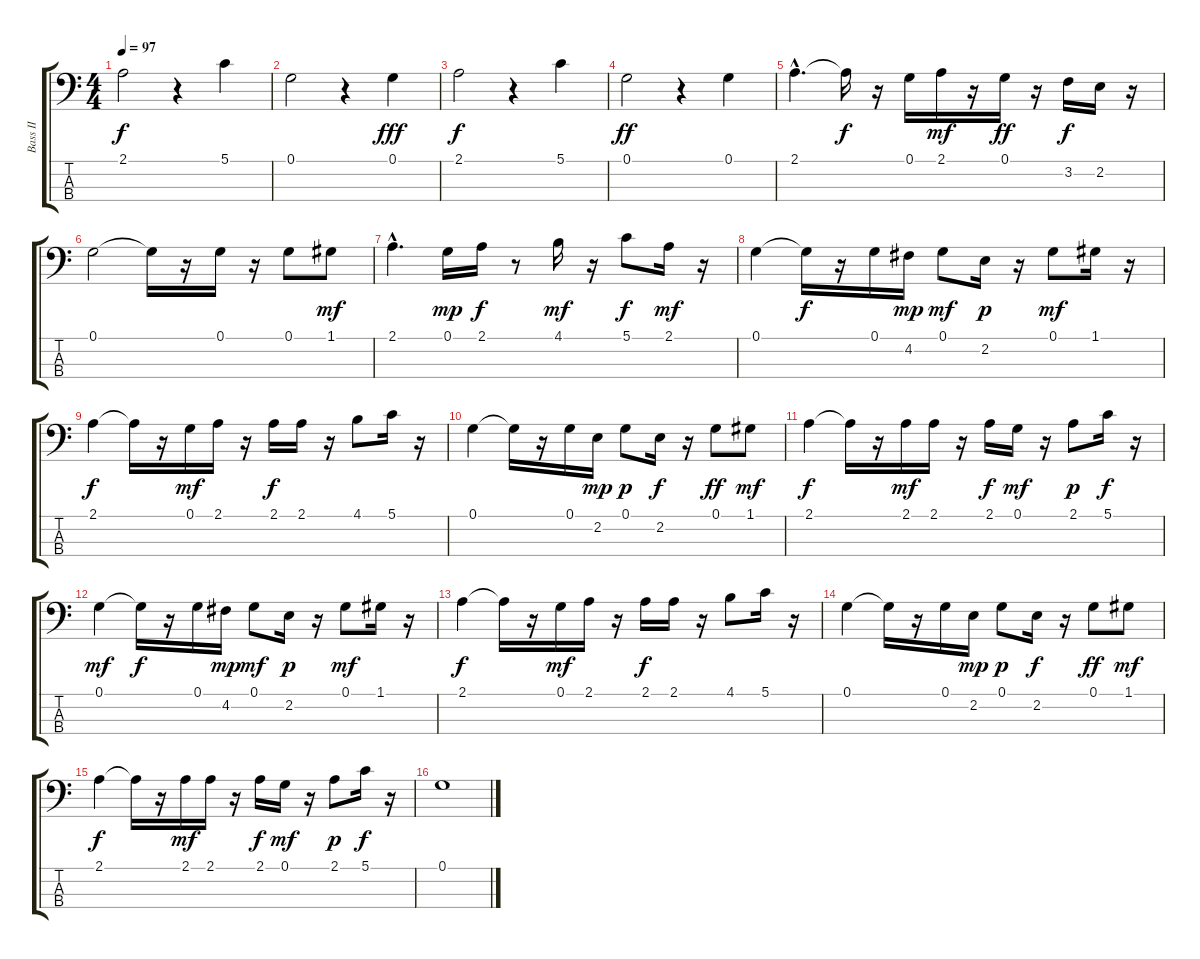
\track ("Bass II" "Bass II") {instrument fretlessbass}
\staff {score tabs}
\tuning (G2 D2 A1 E1) {hide}
\ts (4 4)
\tempo 97
\clef f4
\ks c
2.1.2{dy f} r.4 5.1.4 |
0.1.2 r.4 0.1.4{dy fff} |
2.1.2{dy f} r.4 5.1.4 |
0.1.2{dy ff} r.4 0.1.4 |
2.1{hac}.4{d} 2.1{t}.16{dy f} r.16 0.1.16 2.1.16{dy mf} r.16 0.1.16{dy ff} r.16 3.2.16{dy f} 2.2.16 r.16 |
0.1.2 0.1{t}.16 r.16 0.1.16 r.16 0.1.8 1.1.8{dy mf} |
2.1{hac}.4{d} 0.1.16{dy mp} 2.1.16{dy f} r.8 4.1.16{dy mf} r.16 5.1.8{dy f} 2.1.16{dy mf} r.16 |
0.1.4 0.1{t}.16{dy f} r.16 0.1.16 4.2.16{dy mp} 0.1.8{dy mf} 2.2.16{dy p} r.16 0.1.8{dy mf} 1.1.16 r.16 |
2.1.4{dy f} 2.1{t}.16 r.16 0.1.16{dy mf} 2.1.16 r.16 2.1.16{dy f} 2.1.16 r.16 4.1.8 5.1.16 r.16 |
0.1.4 0.1{t}.16 r.16 0.1.16 2.2.16{dy mp} 0.1.8{dy p} 2.2.16{dy f} r.16 0.1.8{dy ff} 1.1.8{dy mf} |
2.1.4{dy f} 2.1{t}.16 r.16 2.1.16{dy mf} 2.1.16 r.16 2.1.16{dy f} 0.1.16{dy mf} r.16 2.1.8{dy p} 5.1.16{dy f} r.16 |
0.1.4{dy mf} 0.1{t}.16{dy f} r.16 0.1.16 4.2.16{dy mp} 0.1.8{dy mf} 2.2.16{dy p} r.16 0.1.8{dy mf} 1.1.16 r.16 |
2.1.4{dy f} 2.1{t}.16 r.16 0.1.16{dy mf} 2.1.16 r.16 2.1.16{dy f} 2.1.16 r.16 4.1.8 5.1.16 r.16 |
0.1.4 0.1{t}.16 r.16 0.1.16 2.2.16{dy mp} 0.1.8{dy p} 2.2.16{dy f} r.16 0.1.8{dy ff} 1.1.8{dy mf} |
2.1.4{dy f} 2.1{t}.16 r.16 2.1.16{dy mf} 2.1.16 r.16 2.1.16{dy f} 0.1.16{dy mf} r.16 2.1.8{dy p} 5.1.16{dy f} r.16 |
0.1.1
